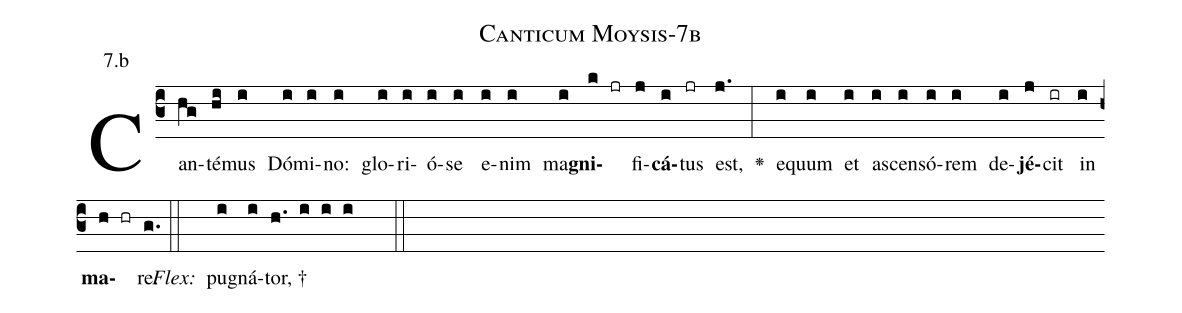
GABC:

name: Canticum Moysis-7b;
annotation: 7.b;
%%
(c3)Can(hg)té(hi)mus(i) Dó(i)mi(i)no:(i) glo(i)ri(i)ó(i)se(i) e(i)nim(i) ma(i)<b>gni</b>(k jr)fi(j)<b>cá</b>(i)tus(jr) est,(j.) <v>\greheightstar</v>(:) e(i)quum(i) et(i) a(i)scen(i)só(i)rem(i) de(i)<b>jé</b>(j)cit(ir) in(i) <b>ma</b>(h hr)re.(g.) (::)
<i>Flex:</i>()  pu(i)gná(i)tor, †(h. i i i  ::)

%E(i) u(i) o(j) u(i) a(h) e.(g.) (::)
